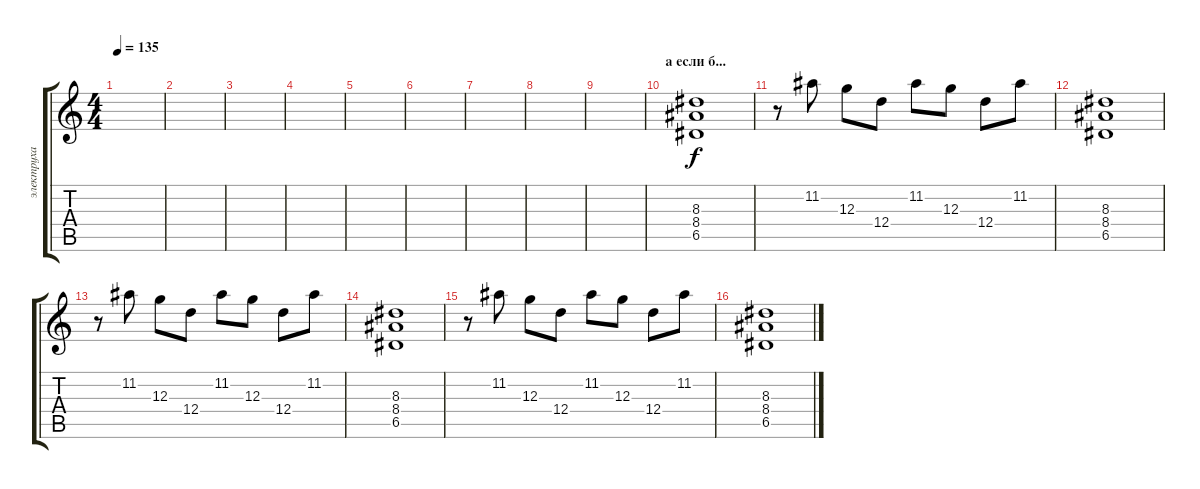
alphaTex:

\track ("электруха в проигрышах" "электруха ") {instrument overdrivenguitar}
\staff {score tabs}
\tuning (E4 B3 G3 D3 A2 E2) {hide}
\ts (4 4)
\tempo 135
\clef g2
\ks c
|
|
|
|
|
|
|
|
|
\section ("" "а если б...")
(8.3 8.4 6.5).1 |
r.8 11.2.8 12.3.8 12.4.8 11.2.8 12.3.8 12.4.8 11.2.8 |
(8.3 8.4 6.5).1 |
r.8 11.2.8 12.3.8 12.4.8 11.2.8 12.3.8 12.4.8 11.2.8 |
(8.3 8.4 6.5).1 |
r.8 11.2.8 12.3.8 12.4.8 11.2.8 12.3.8 12.4.8 11.2.8 |
(8.3 8.4 6.5).1
